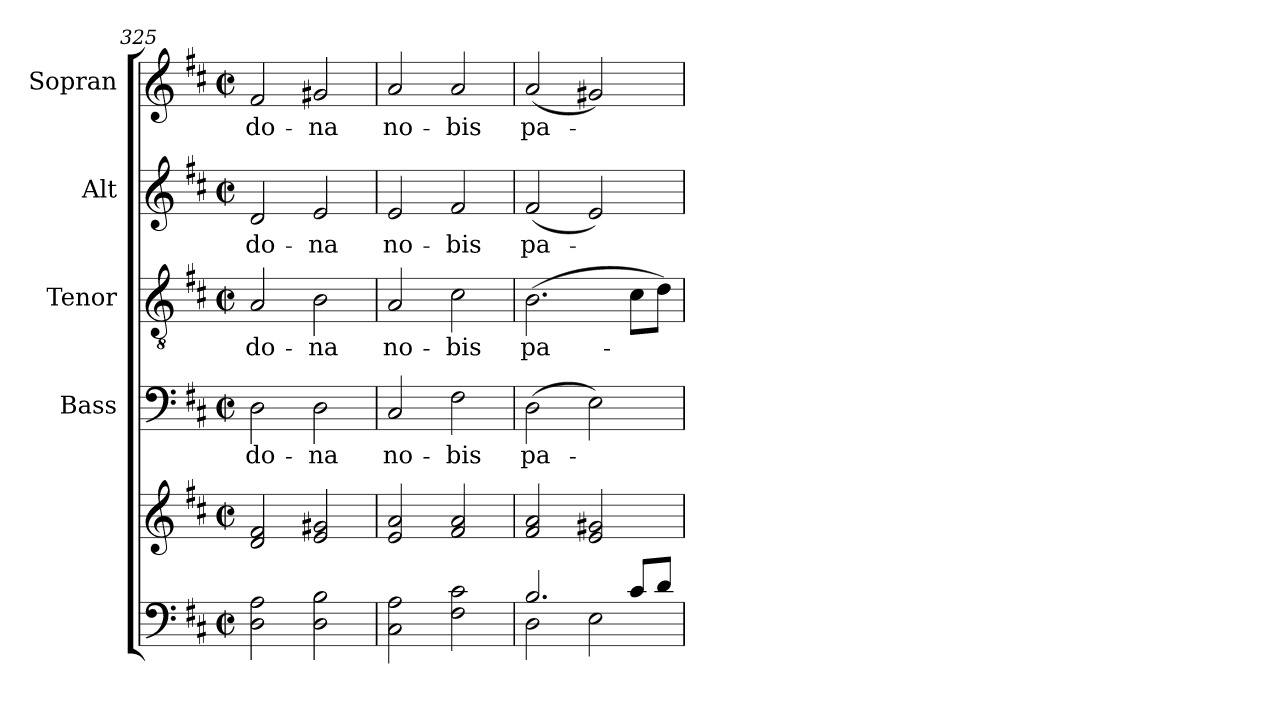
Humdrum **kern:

**kern	**kern	**kern	**text	**kern	**text	**kern	**text	**kern	**text
*part5	*part5	*part4	*part4	*part3	*part3	*part2	*part2	*part1	*part1
*staff6	*staff5	*staff4	*staff4	*staff3	*staff3	*staff2	*staff2	*staff1	*staff1
*	*	*I"Bass	*	*I"Tenor	*	*I"Alt	*	*I"Sopran	*
*	*	*I'B.	*	*I'T.	*	*I'A.	*	*I'S.	*
!!LO:PB:g=z
*clefF4	*clefG2	*clefF4	*	*clefGv2	*	*clefG2	*	*clefG2	*
*k[f#c#]	*k[f#c#]	*k[f#c#]	*	*k[f#c#]	*	*k[f#c#]	*	*k[f#c#]	*
*D:	*D:	*D:	*	*D:	*	*D:	*	*D:	*
*M2/2	*M2/2	*M2/2	*	*M2/2	*	*M2/2	*	*M2/2	*
*met(c|)	*met(c|)	*met(c|)	*	*met(c|)	*	*met(c|)	*	*met(c|)	*
=325	=325	=325	=325	=325	=325	=325	=325	=325	=325
!	!	!	!LO:LY:b	!	!LO:LY:b	!	!LO:LY:b	!	!LO:LY:b
2D\ 2A\	2d/ 2f#/	2D\	do-	2A/	do-	2d/	do-	2f#/	do-
!	!	!	!LO:LY:b	!	!LO:LY:b	!	!LO:LY:b	!	!LO:LY:b
2D\ 2B\	2e/ 2g#X/	2D\	-na	2B\	-na	2e/	-na	2g#X/	-na
=326	=326	=326	=326	=326	=326	=326	=326	=326	=326
!	!	!	!LO:LY:b	!	!LO:LY:b	!	!LO:LY:b	!	!LO:LY:b
2C#\ 2A\	2e/ 2a/	2C#/	no-	2A/	no-	2e/	no-	2a/	no-
!	!	!	!LO:LY:b	!	!LO:LY:b	!	!LO:LY:b	!	!LO:LY:b
2F#\ 2c#\	2f#/ 2a/	2F#\	-bis	2c#\	-bis	2f#/	-bis	2a/	-bis
=327	=327	=327	=327	=327	=327	=327	=327	=327	=327
*^	*	*	*	*	*	*	*	*	*
!	!	!	!	!LO:LY:b	!	!LO:LY:b	!	!LO:LY:b	!	!LO:LY:b
2.B/	2D\	2f#/ 2a/	(>2D\	pa-	(>2.B\	pa-	(<2f#/	pa-	(<2a/	pa-
.	2E\	2e/ 2g#X/	2E\)	.	.	.	2e/)	.	2g#X/)	.
8c#/L	.	.	.	.	8c#\L	.	.	.	.	.
8d/J	.	.	.	.	8d\J)	.	.	.	.	.
*v	*v	*	*	*	*	*	*	*	*	*
=	=	=	=	=	=	=	=	=	=
*-	*-	*-	*-	*-	*-	*-	*-	*-	*-
